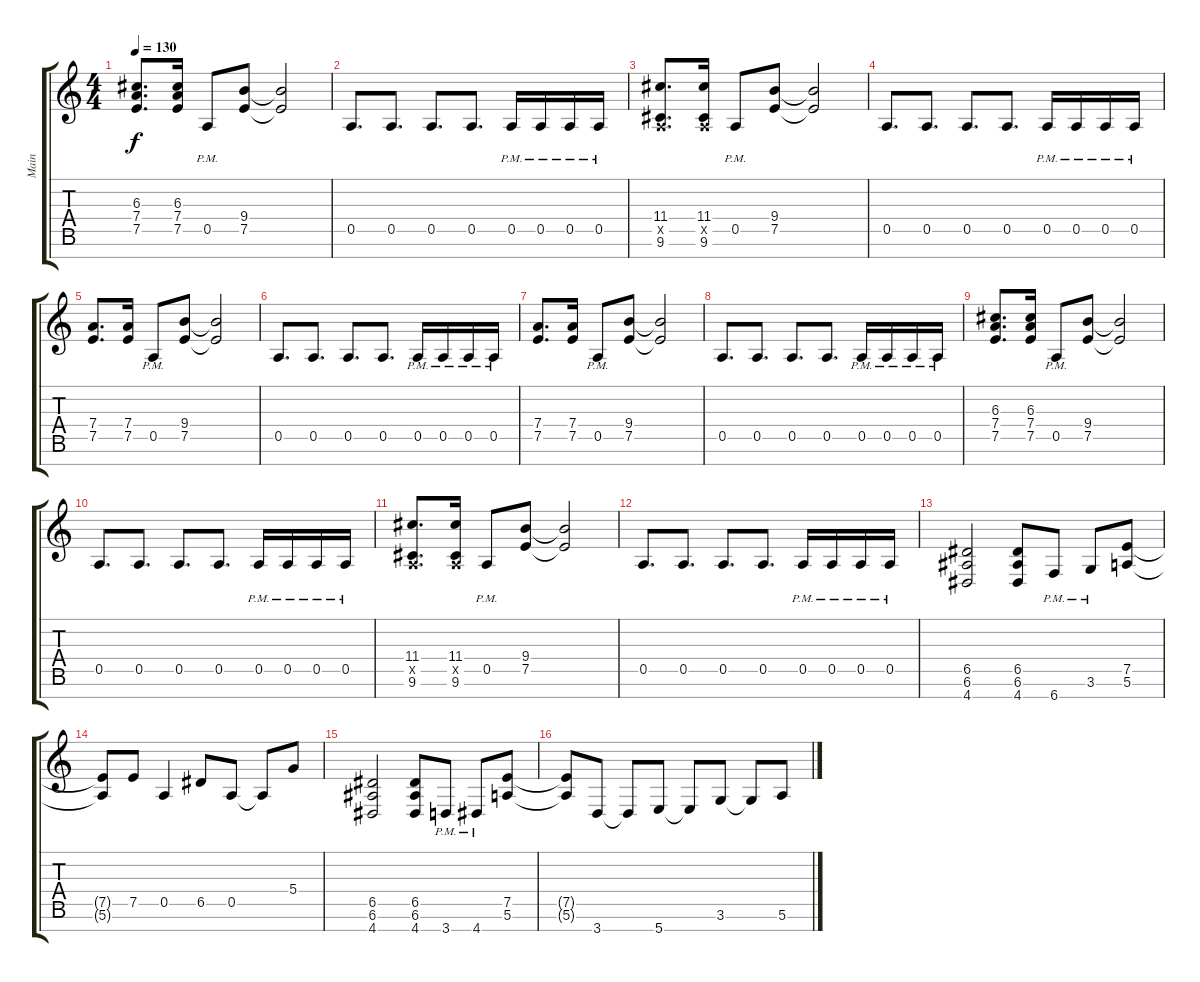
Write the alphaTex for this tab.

\track ("Main" "Main") {instrument distortionguitar}
\staff {score tabs}
\tuning (E4 B3 G3 D3 A2 E2 B1) {hide}
\ts (4 4)
\tempo 130
\clef g2
\ks c
(6.3 7.4 7.5).8{d dy f} (6.3 7.4 7.5).16 0.5{pm}.8 (9.4 7.5).8 (9.4{t} 7.5{t}).2 |
0.5.8{d} 0.5.8{d} 0.5.8{d beam merge} 0.5.8{d} 0.5{pm}.16 0.5{pm}.16 0.5{pm}.16 0.5{pm}.16 |
(11.4 0.5{x} 9.6).8{d} (11.4 0.5{x} 9.6).16 0.5{pm}.8 (9.4 7.5).8 (9.4{t} 7.5{t}).2 |
0.5.8{d} 0.5.8{d} 0.5.8{d beam merge} 0.5.8{d} 0.5{pm}.16 0.5{pm}.16 0.5{pm}.16 0.5{pm}.16 |
(7.4 7.5).8{d} (7.4 7.5).16 0.5{pm}.8 (9.4 7.5).8 (9.4{t} 7.5{t}).2 |
0.5.8{d} 0.5.8{d} 0.5.8{d beam merge} 0.5.8{d} 0.5{pm}.16 0.5{pm}.16 0.5{pm}.16 0.5{pm}.16 |
(7.4 7.5).8{d} (7.4 7.5).16 0.5{pm}.8 (9.4 7.5).8 (9.4{t} 7.5{t}).2 |
0.5.8{d} 0.5.8{d} 0.5.8{d beam merge} 0.5.8{d} 0.5{pm}.16 0.5{pm}.16 0.5{pm}.16 0.5{pm}.16 |
(6.3 7.4 7.5).8{d} (6.3 7.4 7.5).16 0.5{pm}.8 (9.4 7.5).8 (9.4{t} 7.5{t}).2 |
0.5.8{d} 0.5.8{d} 0.5.8{d beam merge} 0.5.8{d} 0.5{pm}.16 0.5{pm}.16 0.5{pm}.16 0.5{pm}.16 |
(11.4 0.5{x} 9.6).8{d} (11.4 0.5{x} 9.6).16 0.5{pm}.8 (9.4 7.5).8 (9.4{t} 7.5{t}).2 |
0.5.8{d} 0.5.8{d} 0.5.8{d beam merge} 0.5.8{d} 0.5{pm}.16 0.5{pm}.16 0.5{pm}.16 0.5{pm}.16 |
(6.5 6.6 4.7).2 (6.5 6.6 4.7).8 6.7{pm}.8 3.6{pm}.8 (7.5 5.6).8 |
(7.5{t} 5.6{t}).8 7.5.8 0.5.4 6.5.8 0.5.8 0.5{t}.8 5.4.8 |
(6.5 6.6 4.7).2 (6.5 6.6 4.7).8 3.7{pm}.8 4.7{pm}.8 (7.5 5.6).8 |
(7.5{t} 5.6{t}).8 3.7.8 3.7{t}.8 5.7.8 5.7{t}.8 3.6.8 3.6{t}.8 5.6.8
